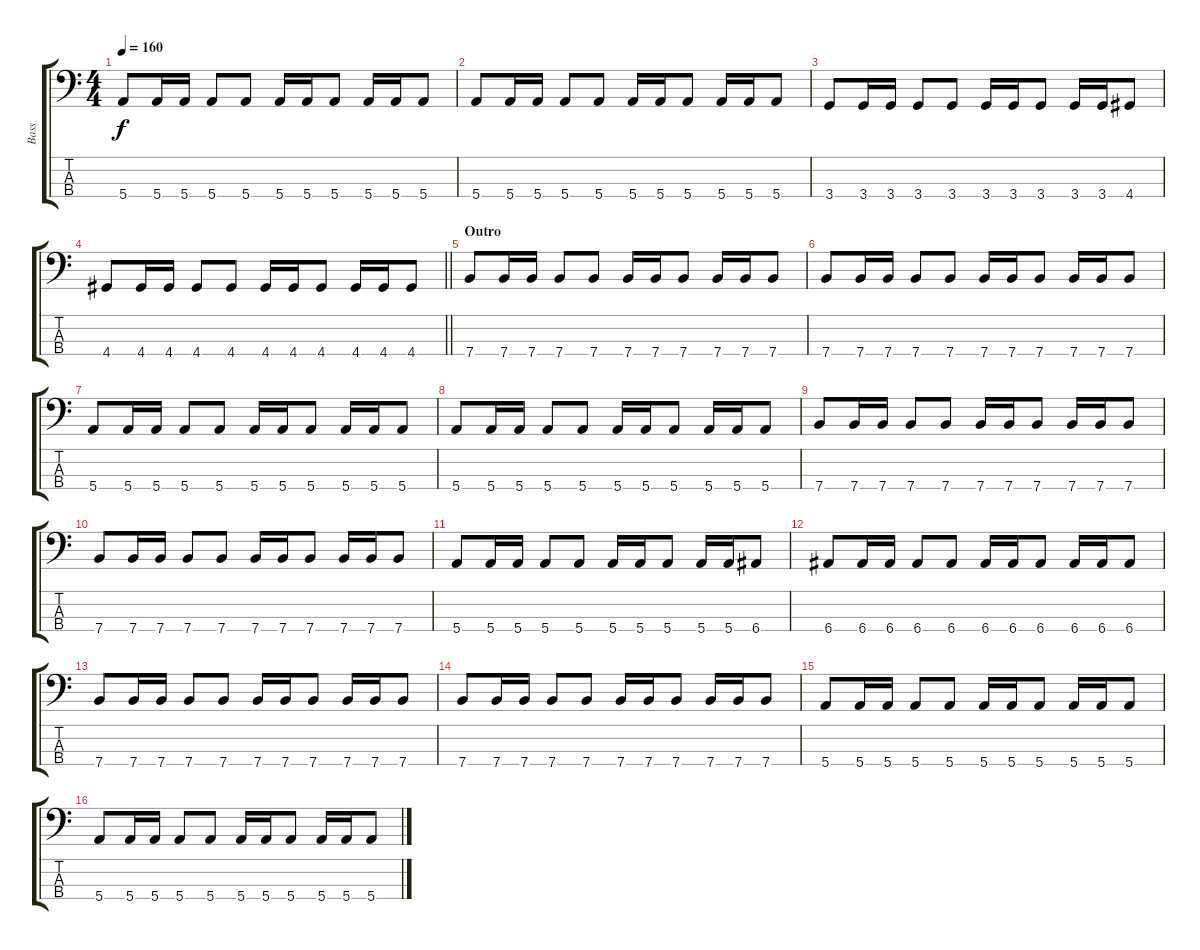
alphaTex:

\track ("Bass" "Bass") {instrument electricbassfinger}
\staff {score tabs}
\tuning (G2 D2 A1 E1) {hide}
\ts (4 4)
\tempo 160
\clef f4
\ks c
5.4.8{dy f} 5.4.16 5.4.16 5.4.8 5.4.8 5.4.16 5.4.16 5.4.8 5.4.16 5.4.16 5.4.8 |
5.4.8 5.4.16 5.4.16 5.4.8 5.4.8 5.4.16 5.4.16 5.4.8 5.4.16 5.4.16 5.4.8 |
3.4.8 3.4.16 3.4.16 3.4.8 3.4.8 3.4.16 3.4.16 3.4.8 3.4.16 3.4.16 4.4.8 |
\barLineRight lightlight
4.4.8 4.4.16 4.4.16 4.4.8 4.4.8 4.4.16 4.4.16 4.4.8 4.4.16 4.4.16 4.4.8 |
\section ("" "Outro")
7.4.8 7.4.16 7.4.16 7.4.8 7.4.8 7.4.16 7.4.16 7.4.8 7.4.16 7.4.16 7.4.8 |
7.4.8 7.4.16 7.4.16 7.4.8 7.4.8 7.4.16 7.4.16 7.4.8 7.4.16 7.4.16 7.4.8 |
5.4.8 5.4.16 5.4.16 5.4.8 5.4.8 5.4.16 5.4.16 5.4.8 5.4.16 5.4.16 5.4.8 |
5.4.8 5.4.16 5.4.16 5.4.8 5.4.8 5.4.16 5.4.16 5.4.8 5.4.16 5.4.16 5.4.8 |
7.4.8 7.4.16 7.4.16 7.4.8 7.4.8 7.4.16 7.4.16 7.4.8 7.4.16 7.4.16 7.4.8 |
7.4.8 7.4.16 7.4.16 7.4.8 7.4.8 7.4.16 7.4.16 7.4.8 7.4.16 7.4.16 7.4.8 |
5.4.8 5.4.16 5.4.16 5.4.8 5.4.8 5.4.16 5.4.16 5.4.8 5.4.16 5.4.16 6.4.8 |
6.4.8 6.4.16 6.4.16 6.4.8 6.4.8 6.4.16 6.4.16 6.4.8 6.4.16 6.4.16 6.4.8 |
7.4.8 7.4.16 7.4.16 7.4.8 7.4.8 7.4.16 7.4.16 7.4.8 7.4.16 7.4.16 7.4.8 |
7.4.8 7.4.16 7.4.16 7.4.8 7.4.8 7.4.16 7.4.16 7.4.8 7.4.16 7.4.16 7.4.8 |
5.4.8 5.4.16 5.4.16 5.4.8 5.4.8 5.4.16 5.4.16 5.4.8 5.4.16 5.4.16 5.4.8 |
5.4.8 5.4.16 5.4.16 5.4.8 5.4.8 5.4.16 5.4.16 5.4.8 5.4.16 5.4.16 5.4.8
